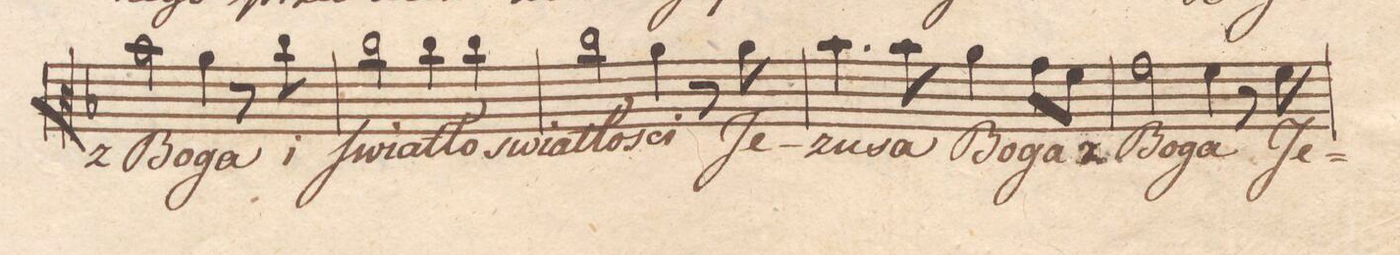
**kern	**text	**dynam
*I"Alto	*	*
*clefC3	*	*
*k[b-]	*	*
*met(c)	*	*
*M4/4	*	*
2b-\	z_Bo-	.
4a\	-ga	.
8r	.	.
8cc\	i	.
=15	=15	=15
2cc\	ʃwiat-	.
4cc\	-ło-	.
4cc\	swia-	.
=16	=16	=16
2cc\	-tłos-	.
4cc\	-ci	.
8re	.	.
8a\	Je-	.
=17	=17	=17
4.b-\	-zu-	.
8b-\	-sa	.
4a\	Bo-	.
8g\L	-ga	.
8f\J	.	.
=18	=18	=18
2g\	z_Bo-	.
4f\	-ga	.
8r	.	.
8f\	Je-	.
=19	=19	=19
*-	*-	*-
